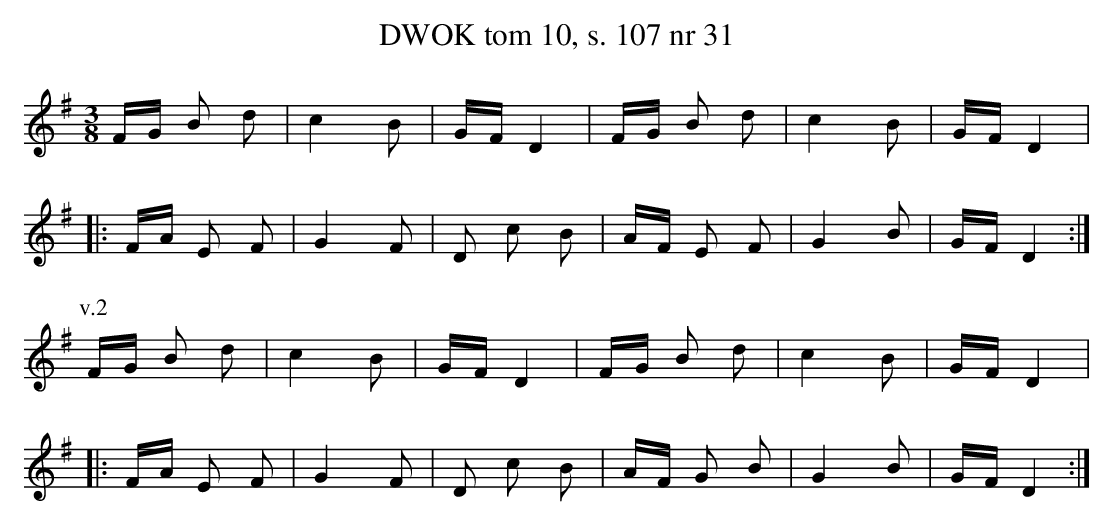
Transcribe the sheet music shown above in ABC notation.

X:1
T:DWOK tom 10, s. 107 nr 31
L:1/16
M:3/8
K:G
FG B2 d2|c4 B2|GF D4|FG B2 d2|c4 B2|GF D4|
|:FA E2 F2|G4 F2|D2 c2 B2|AF E2 F2|G4 B2|GF D4:|
P:v.2
FG B2 d2|c4 B2|GF D4|FG B2 d2|c4 B2|GF D4|
|:FA E2 F2|G4 F2|D2 c2 B2|AF G2 B2|G4 B2|GF D4:|
